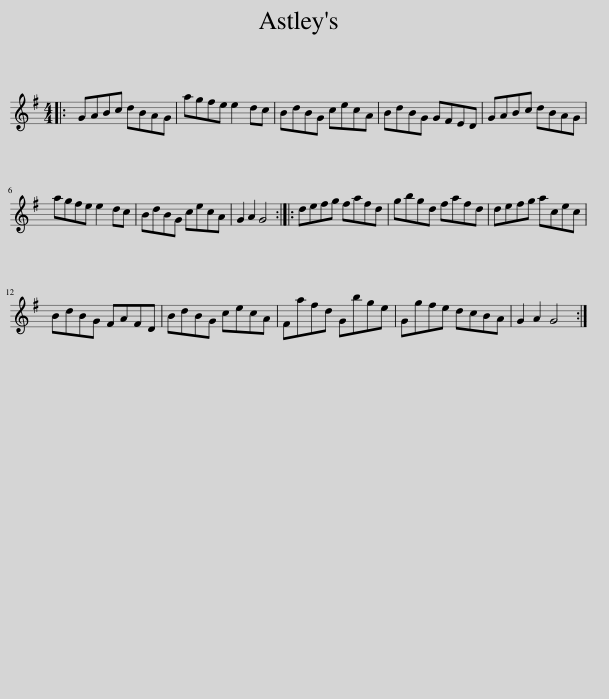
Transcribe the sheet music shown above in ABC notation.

X:1
L:1/8
M:4/4
I:linebreak $
K:G
V:1 treble
V:1
|: GABc dBAG | agfe e2 dc | BdBG cecA | BdBG GFED | GABc dBAG |$ %5
 agfe e2 dc | BdBG cecA | G2 A2 G4 :: defg fafd | gbgd fafd | %10
 defg acec |$ BdBG FAFD | BdBG cecA | Fafd Gbge | Ggfe dcBA | %15
 G2 A2 G4 :| %16
